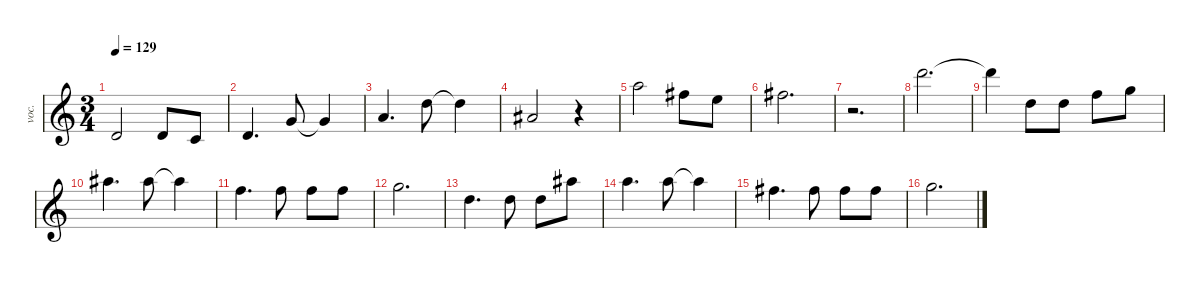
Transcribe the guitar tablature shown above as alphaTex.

\defaultSystemsLayout 4
\hideDynamics
\bracketExtendMode nobrackets
\otherSystemsTrackNameOrientation horizontal
\track ("Vocal " "voc.") {instrument acousticgrandpiano}
\staff {score}
\tuning (E4 B3 G3 D3 A2 E2)
\ts (3 4)
\tempo 129
\clef g2
\ks c
12.4.2{dy fff} 12.4.8 15.5.8 |
12.4.4{d} 12.3.8 12.3{t}.4 |
14.3.4{d} 15.2.8 15.2{t}.4 |
15.3{acc #}.2 r.4 |
17.1.2 14.1{acc #}.8 12.1.8 |
14.1{acc #}.2{d} |
r.2{d} |
22.1.2{d} |
22.1{t}.4 15.2.8 15.2.8 13.1.8 15.1.8 |
18.1{acc #}.4{d} 18.1{acc #}.8 18.1{t acc #}.4 |
13.1.4{d} 13.1.8 13.1.8 13.1.8 |
15.1.2{d} |
15.2.4{d} 15.2.8 15.2.8 18.1{acc #}.8 |
17.1.4{d} 17.1.8 17.1{t}.4 |
14.1{acc #}.4{d} 14.1{acc #}.8 14.1{acc #}.8 14.1{acc #}.8 |
15.1.2{d}
